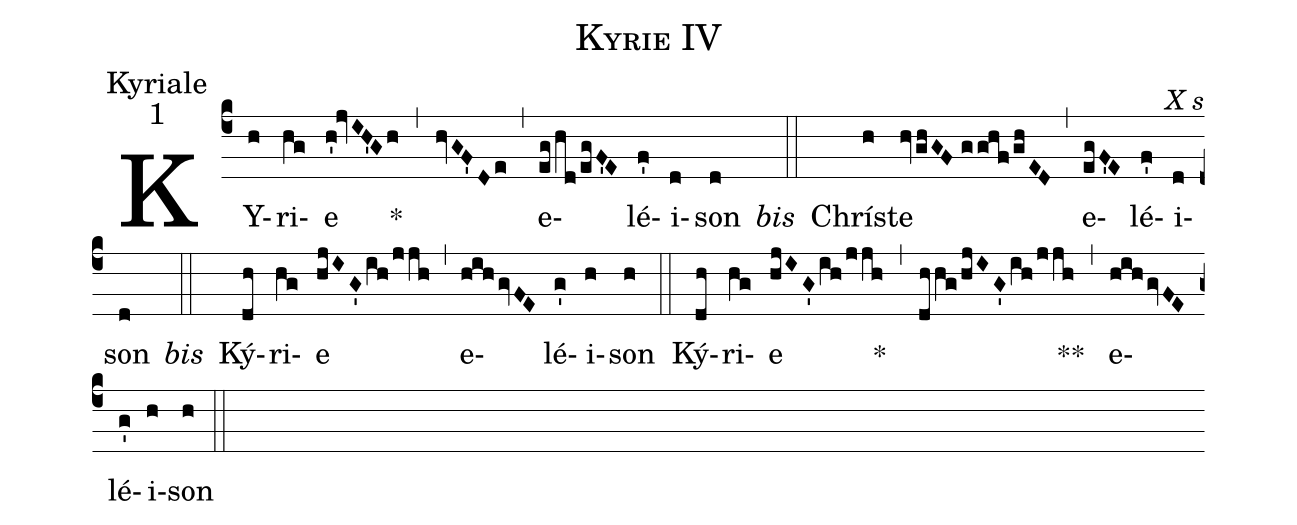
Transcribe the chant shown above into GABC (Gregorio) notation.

name:Kyrie IV;
office-part:Kyriale;
mode:1;
commentary: X s;
%%
(c4) KY(h)ri(hg)e(h'!jvIH'Gh) *(,) (hvGF'De) (,) e(eg/hd/egF'E)lé(f')i(d)son(d) <i>bis</i>(::)
Chrí(h)ste(hvghGF//gghf/ghED) (,) e(egF'E)lé(f')i(d)son(d) <i>bis</i>(::)
Ký(dh)ri(hg)e(hjIG'ih/jjh) (,) e(hihgvFE)lé(g')i(h)son(h) (::)
Ký(dh)ri(hg)e(hjIG'ih/jjh) *(,) (dhhg/hjIG'ih/jjh) **(,) e(hihgvFE)lé(g')i(h)son(h) (::)
